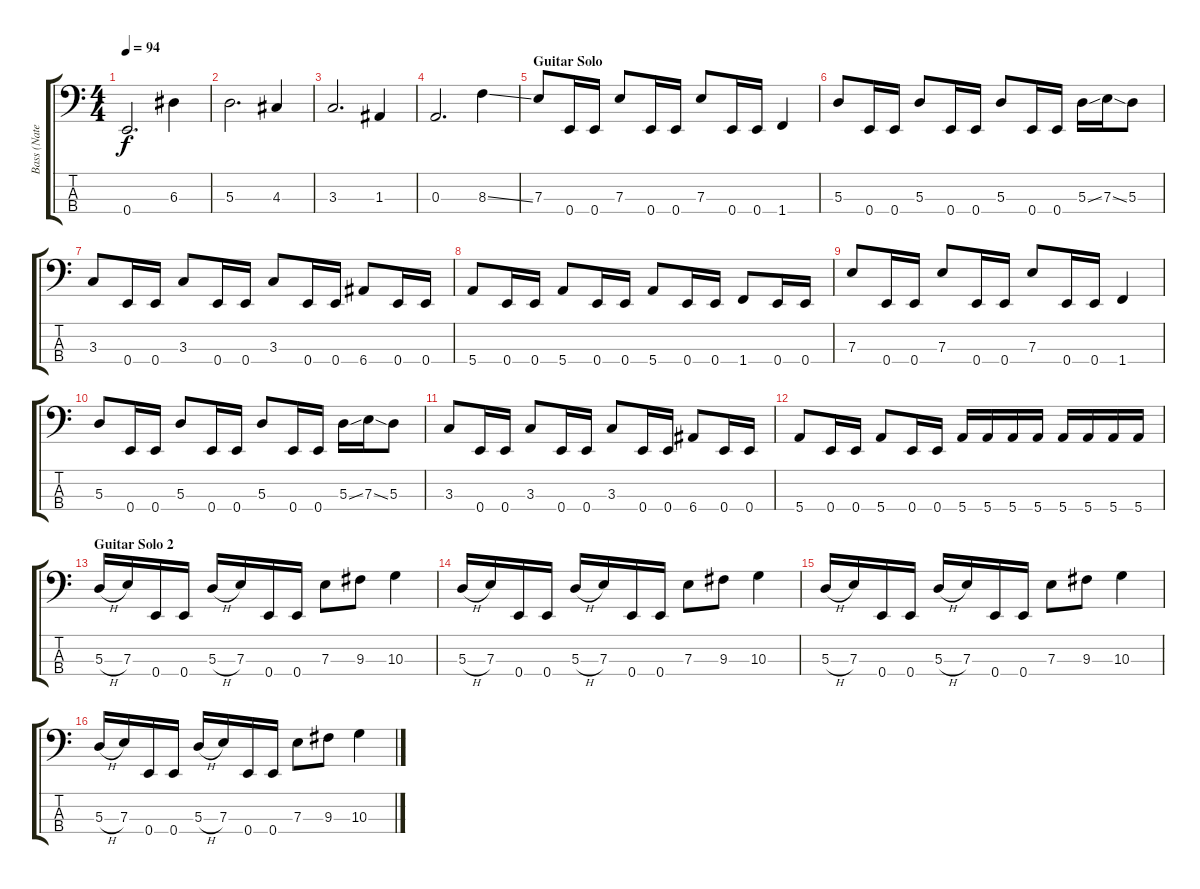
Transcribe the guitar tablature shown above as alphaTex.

\track ("Bass (Nate)" "Bass (Nate") {instrument electricbassfinger}
\staff {score tabs}
\tuning (G2 D2 A1 E1) {hide}
\ts (4 4)
\tempo 94
\clef f4
\ks c
0.4.2{d dy f} 6.3.4 |
5.3.2{d} 4.3.4 |
3.3.2{d} 1.3.4 |
0.3.2{d} 8.3{ss}.4 |
\section ("" "Guitar Solo")
7.3.8 0.4.16 0.4.16 7.3.8 0.4.16 0.4.16 7.3.8 0.4.16 0.4.16 1.4.4 |
5.3.8 0.4.16 0.4.16 5.3.8 0.4.16 0.4.16 5.3.8 0.4.16 0.4.16 5.3{ss}.16 7.3{ss}.16 5.3.8 |
3.3.8 0.4.16 0.4.16 3.3.8 0.4.16 0.4.16 3.3.8 0.4.16 0.4.16 6.4.8 0.4.16 0.4.16 |
5.4.8 0.4.16 0.4.16 5.4.8 0.4.16 0.4.16 5.4.8 0.4.16 0.4.16 1.4.8 0.4.16 0.4.16 |
7.3.8 0.4.16 0.4.16 7.3.8 0.4.16 0.4.16 7.3.8 0.4.16 0.4.16 1.4.4 |
5.3.8 0.4.16 0.4.16 5.3.8 0.4.16 0.4.16 5.3.8 0.4.16 0.4.16 5.3{ss}.16 7.3{ss}.16 5.3.8 |
3.3.8 0.4.16 0.4.16 3.3.8 0.4.16 0.4.16 3.3.8 0.4.16 0.4.16 6.4.8 0.4.16 0.4.16 |
5.4.8 0.4.16 0.4.16 5.4.8 0.4.16 0.4.16 5.4.16 5.4.16 5.4.16 5.4.16 5.4.16 5.4.16 5.4.16 5.4.16 |
\section ("" "Guitar Solo 2")
5.3{h}.16 7.3.16 0.4.16 0.4.16 5.3{h}.16 7.3.16 0.4.16 0.4.16 7.3.8 9.3.8 10.3.4 |
5.3{h}.16 7.3.16 0.4.16 0.4.16 5.3{h}.16 7.3.16 0.4.16 0.4.16 7.3.8 9.3.8 10.3.4 |
5.3{h}.16 7.3.16 0.4.16 0.4.16 5.3{h}.16 7.3.16 0.4.16 0.4.16 7.3.8 9.3.8 10.3.4 |
5.3{h}.16 7.3.16 0.4.16 0.4.16 5.3{h}.16 7.3.16 0.4.16 0.4.16 7.3.8 9.3.8 10.3.4
